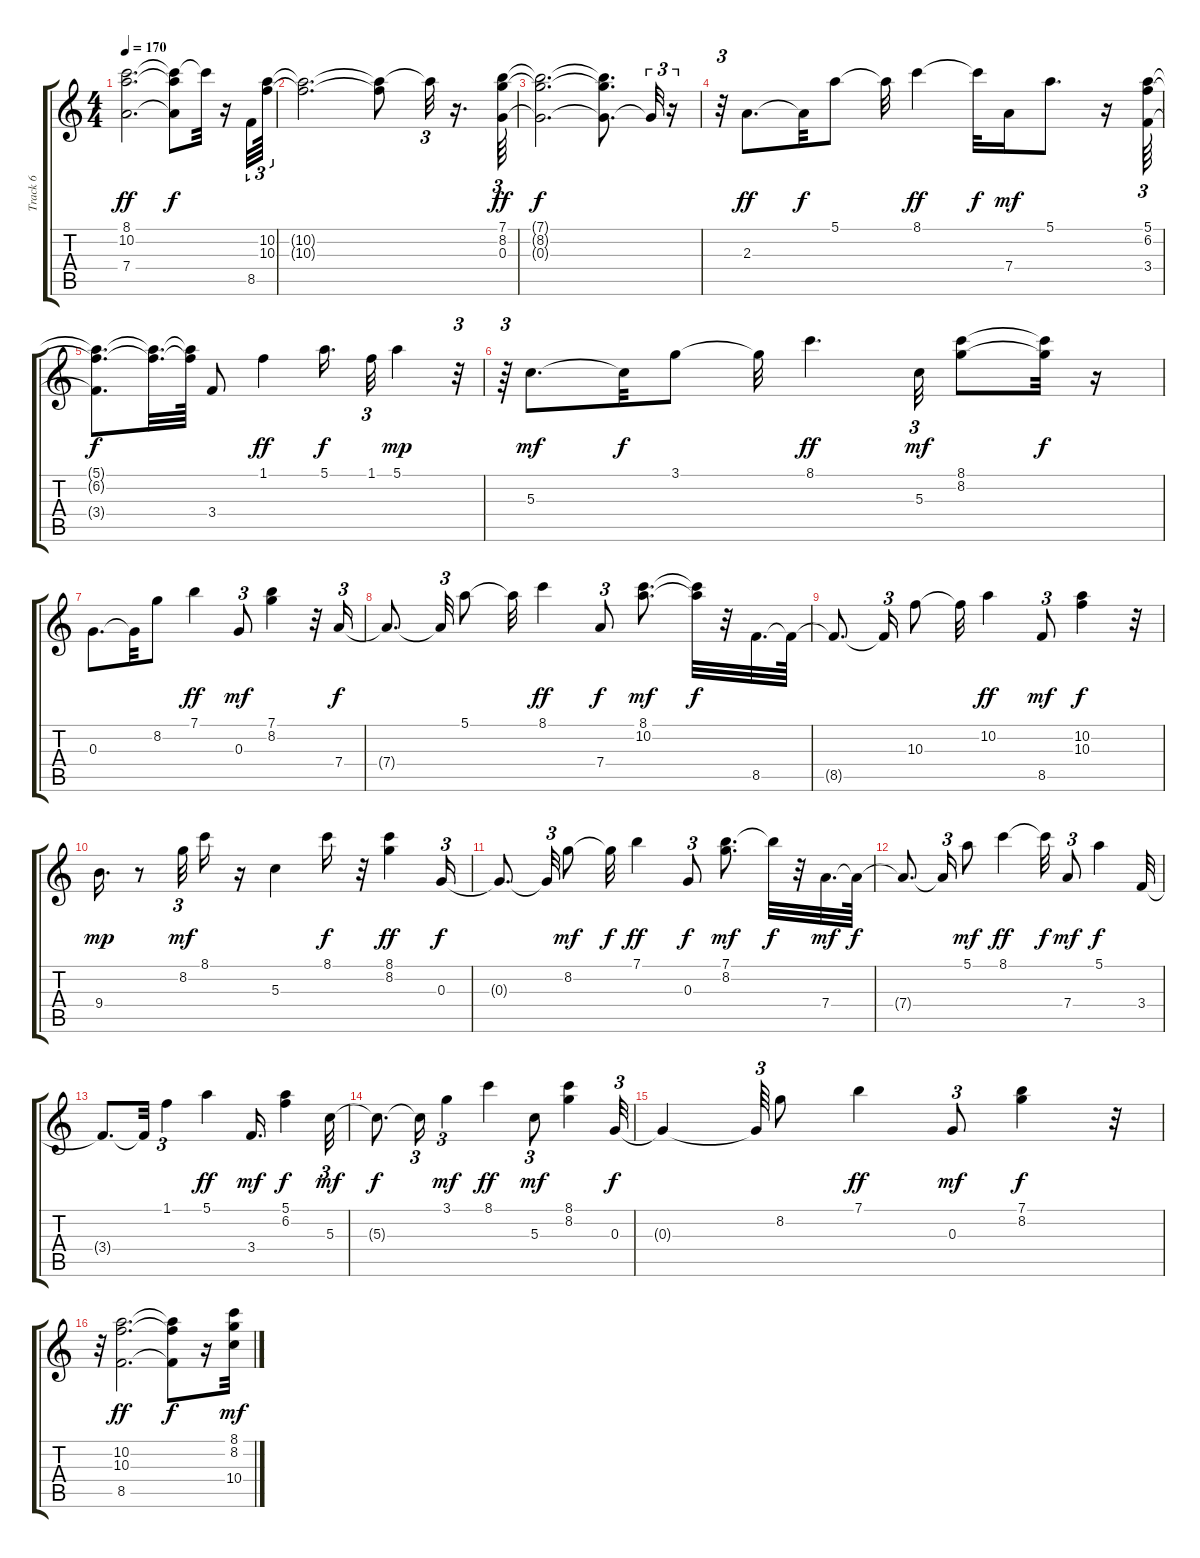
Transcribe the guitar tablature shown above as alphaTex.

\track ("Track 6" "Track 6") {instrument distortionguitar}
\staff {score tabs}
\tuning (E4 B3 G3 D3 A2 E2) {hide}
\ts (4 4)
\tempo 170
\clef g2
\ks c
(8.1 10.2 7.4).2{d dy ff} (8.1{t} 10.2{t} 7.4{t}).8{dy f} 8.1{t}.32 r.16 8.5.32{tu (3 2)} (10.2 10.3).64{tu (3 2)} |
(10.2{t} 10.3{t}).2{d} (10.2{t} 10.3{t}).8 10.2{t}.32{tu (3 2)} r.16{d} (7.1 8.2 0.3).64{tu (3 2) dy ff} |
(7.1{t} 8.2{t} 0.3{t}).2{d dy f} (7.1{t} 8.2{t} 0.3{t}).8{d} 0.3{t}.32{tu (3 2)} r.16{tu (3 2)} |
r.32{tu (3 2)} 2.3.8{d dy ff} 2.3{t}.32{dy f} 5.1.8 5.1{t}.32 8.1.4{dy ff} 8.1{t}.32{dy f} 7.4.16{dy mf} 5.1.8{d} r.16 (5.1 6.2 3.4).64{tu (3 2)} |
(5.1{t} 6.2{t} 3.4{t}).8{d dy f} (5.1{t} 6.2{t}).32{d} (5.1{t} 6.2{t}).64 3.4.8 1.1.4{dy ff} 5.1.16{d dy f} 1.1.32{tu (3 2)} 5.1.4{dy mp} r.32{tu (3 2)} |
r.64{tu (3 2)} 5.3.8{d dy mf} 5.3{t}.32{dy f} 3.1.8 3.1{t}.32 8.1.4{d dy ff} 5.3.32{tu (3 2) dy mf} (8.1 8.2).8 (8.1{t} 8.2{t}).32{dy f} r.16 |
0.3.8{d} 0.3{t}.32 8.2.8 7.1.4{dy ff} 0.3.8{tu (3 2) dy mf} (7.1 8.2).4 r.32 7.4.16{tu (3 2) dy f} |
7.4{t}.8{d} 7.4{t}.32{tu (3 2)} 5.1.8 5.1{t}.32 8.1.4{dy ff} 7.4.8{tu (3 2) dy f} (8.1 10.2).8{d dy mf} (8.1{t} 10.2{t}).32{dy f} r.32 8.5.32{d} 8.5{t}.64 |
8.5{t}.8{d} 8.5{t}.16{tu (3 2)} 10.3.8 10.3{t}.32 10.2.4{dy ff} 8.5.8{tu (3 2) dy mf} (10.2 10.3).4{dy f} r.32 |
9.4.16{d dy mp} r.8 8.2.32{tu (3 2) dy mf} 8.1.16 r.16 5.3.4 8.1.16{dy f} r.32 (8.1 8.2).4{dy ff} 0.3.16{tu (3 2) dy f} |
0.3{t}.8{d} 0.3{t}.32{tu (3 2)} 8.2.8{dy mf} 8.2{t}.32{dy f} 7.1.4{dy ff} 0.3.8{tu (3 2) dy f} (7.1 8.2).8{d dy mf} 7.1{t}.32{dy f} r.32 7.4.32{d dy mf} 7.4{t}.64{dy f} |
7.4{t}.8{d} 7.4{t}.16{tu (3 2)} 5.1.8{dy mf} 8.1.4{dy ff} 8.1{t}.32{dy f} 7.4.8{tu (3 2) dy mf} 5.1.4{dy f} 3.4.32 |
3.4{t}.8{d} 3.4{t}.32 1.1.4{tu (3 2)} 5.1.4{dy ff} 3.4.16{d dy mf} (5.1 6.2).4{dy f} 5.3.32{tu (3 2) dy mf} |
5.3{t}.8{d dy f} 5.3{t}.16{tu (3 2)} 3.1.4{tu (3 2) dy mf} 8.1.4{dy ff} 5.3.8{tu (3 2) dy mf} (8.1 8.2).4 0.3.32{tu (3 2) dy f} |
0.3{t}.4 0.3{t}.64{tu (3 2)} 8.2.8 7.1.4{dy ff} 0.3.8{tu (3 2) dy mf} (7.1 8.2).4{dy f} r.32 |
r.32 (10.2 10.3 8.5).2{d dy ff} (10.2{t} 10.3{t} 8.5{t}).8{dy f} r.16 (8.1 8.2 10.4).32{dy mf}
